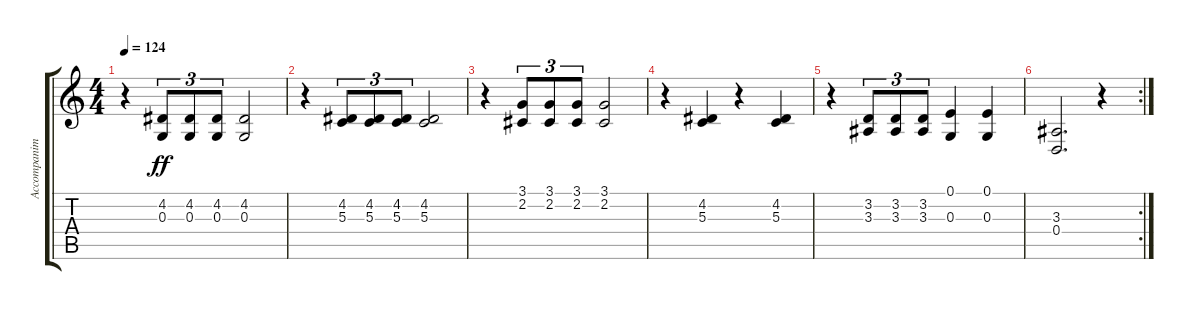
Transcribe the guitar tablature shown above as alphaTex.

\track ("Accompaniment" "Accompanim") {instrument synthbrass1}
\staff {score tabs}
\tuning (E4 B3 G3 D3 A2 E2) {hide}
\ts (4 4)
\tempo 124
\clef g2
\ks c
r.4{dy ff} (4.2 0.3).8{tu (3 2)} (4.2 0.3).8{tu (3 2)} (4.2 0.3).8{tu (3 2)} (4.2 0.3).2 |
r.4 (4.2 5.3).8{tu (3 2)} (4.2 5.3).8{tu (3 2)} (4.2 5.3).8{tu (3 2)} (4.2 5.3).2 |
r.4 (3.1 2.2).8{tu (3 2)} (3.1 2.2).8{tu (3 2)} (3.1 2.2).8{tu (3 2)} (3.1 2.2).2 |
r.4 (4.2 5.3).4 r.4 (4.2 5.3).4 |
r.4 (3.2 3.3).8{tu (3 2)} (3.2 3.3).8{tu (3 2)} (3.2 3.3).8{tu (3 2)} (0.1 0.3).4 (0.1 0.3).4 |
\rc 2
(3.3 0.4).2{d} r.4
